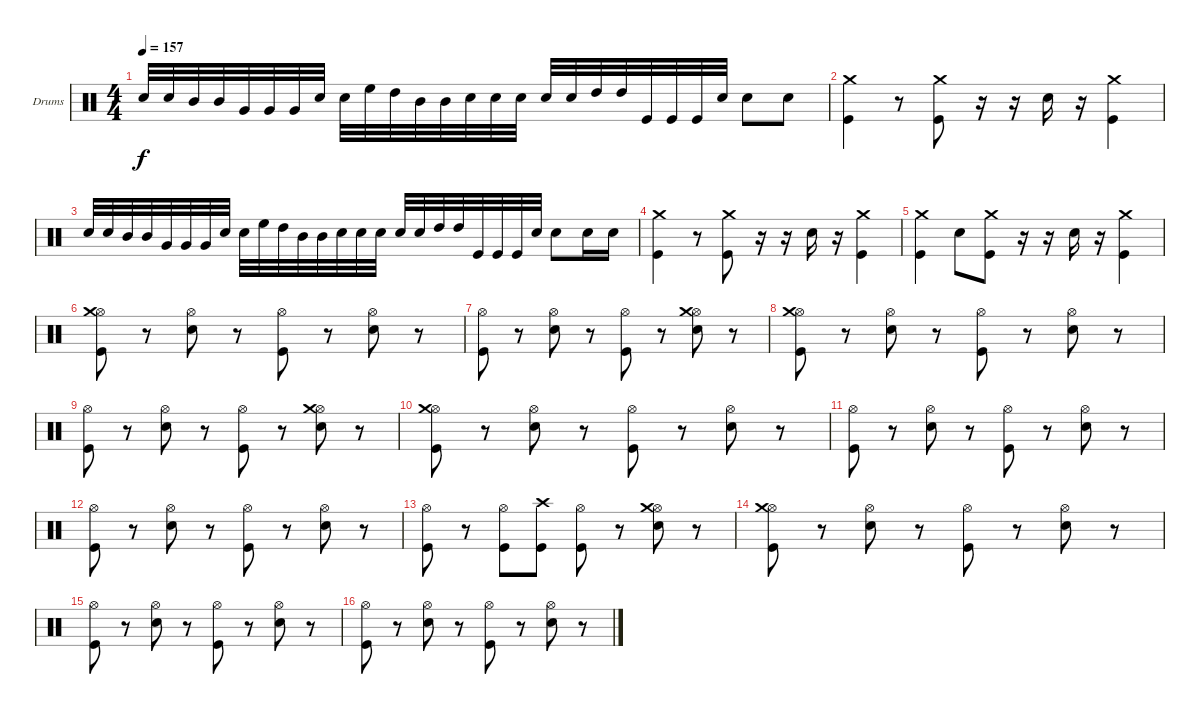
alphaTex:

\defaultSystemsLayout 4
\bracketExtendMode groupsimilarinstruments
\firstSystemTrackNameOrientation horizontal
\otherSystemsTrackNameOrientation horizontal
\track ("Drum" "Drums") {instrument percussion}
\staff {score}
\articulation defaults
\ts (4 4)
\tempo 157
\clef neutral
\ks c "Snare (hit) 2".32{dy f} "Snare (hit) 2".32 "Mid Tom (hit)".32 "Mid Tom (hit)".32 "Very Low Tom (hit)".32 "Very Low Tom (hit)".32 "Very Low Tom (hit)".32 "Snare (hit) 2".32 "Snare (hit) 2".32 "High Floor Tom (hit)".32 "High Tom (hit)".32 "Mid Tom (hit)".32 "Mid Tom (hit)".32 "Snare (hit) 2".32 "Snare (hit) 2".32 "Snare (hit) 2".32 "Snare (hit) 2".32 "Snare (hit) 2".32 "High Tom (hit)".32 "High Tom (hit)".32 "Kick (hit)".32 "Kick (hit)".32 "Kick (hit)".32 "Snare (hit) 2".32 "Snare (hit) 2".8 "Snare (hit) 2".8
|
("Crash medium (hit)" "Kick (hit)").4 r.8 ("Crash medium (hit)" "Kick (hit)").8 r.16 r.16 "Snare (hit) 2".16 r.16 ("Kick (hit)" "Crash medium (hit)").4 |
"Snare (hit) 2".32 "Snare (hit) 2".32 "Mid Tom (hit)".32 "Mid Tom (hit)".32 "Very Low Tom (hit)".32 "Very Low Tom (hit)".32 "Very Low Tom (hit)".32 "Snare (hit) 2".32 "Snare (hit) 2".32 "High Floor Tom (hit)".32 "High Tom (hit)".32 "Mid Tom (hit)".32 "Mid Tom (hit)".32 "Snare (hit) 2".32 "Snare (hit) 2".32 "Snare (hit) 2".32 "Snare (hit) 2".32 "Snare (hit) 2".32 "High Tom (hit)".32 "High Tom (hit)".32 "Kick (hit)".32 "Kick (hit)".32 "Kick (hit)".32 "Snare (hit) 2".32 "Snare (hit) 2".8 "Snare (hit) 2".16 "Snare (hit) 2".16 |
("Crash medium (hit)" "Kick (hit)").4 r.8 ("Crash medium (hit)" "Kick (hit)").8 r.16 r.16 "Snare (hit) 2".16 r.16 ("Kick (hit)" "Crash medium (hit)").4 |
("Crash medium (hit)" "Kick (hit)").4 "Snare (hit) 2".8 ("Crash medium (hit)" "Kick (hit)").8 r.16 r.16 "Snare (hit) 2".16 r.16 ("Kick (hit)" "Crash medium (hit)").4 |
("Hi-Hat (open)" "Kick (hit)" "Crash medium (hit)").8 r.8 ("Hi-Hat (open)" "Snare (hit) 2").8 r.8 ("Hi-Hat (open)" "Kick (hit)").8 r.8 ("Hi-Hat (open)" "Snare (hit) 2").8 r.8 |
("Hi-Hat (open)" "Kick (hit)").8 r.8 ("Hi-Hat (open)" "Snare (hit) 2").8 r.8 ("Hi-Hat (open)" "Kick (hit)").8 r.8 ("Hi-Hat (open)" "Snare (hit) 2" "Crash medium (hit)").8 r.8 |
("Hi-Hat (open)" "Crash medium (hit)" "Kick (hit)").8 r.8 ("Hi-Hat (open)" "Snare (hit) 2").8 r.8 ("Hi-Hat (open)" "Kick (hit)").8 r.8 ("Hi-Hat (open)" "Snare (hit) 2").8 r.8 |
("Hi-Hat (open)" "Kick (hit)").8 r.8 ("Hi-Hat (open)" "Snare (hit) 2").8 r.8 ("Hi-Hat (open)" "Kick (hit)").8 r.8 ("Hi-Hat (open)" "Snare (hit) 2" "Crash medium (hit)").8 r.8 |
("Hi-Hat (open)" "Kick (hit)" "Crash medium (hit)").8 r.8 ("Hi-Hat (open)" "Snare (hit) 2").8 r.8 ("Hi-Hat (open)" "Kick (hit)").8 r.8 ("Hi-Hat (open)" "Snare (hit) 2").8 r.8 |
("Hi-Hat (open)" "Kick (hit)").8 r.8 ("Hi-Hat (open)" "Snare (hit) 2").8 r.8 ("Hi-Hat (open)" "Kick (hit)").8 r.8 ("Hi-Hat (open)" "Snare (hit) 2").8 r.8 |
("Hi-Hat (open)" "Kick (hit)").8 r.8 ("Hi-Hat (open)" "Snare (hit) 2").8 r.8 ("Hi-Hat (open)" "Kick (hit)").8 r.8 ("Hi-Hat (open)" "Snare (hit) 2").8 r.8 |
("Hi-Hat (open)" "Kick (hit)").8 r.8 ("Hi-Hat (open)" "Kick (hit)").8 ("Kick (hit)" "Crash high (hit)").8 ("Hi-Hat (open)" "Kick (hit)").8 r.8 ("Hi-Hat (open)" "Snare (hit) 2" "Crash medium (hit)").8 r.8 |
("Hi-Hat (open)" "Kick (hit)" "Crash medium (hit)").8 r.8 ("Hi-Hat (open)" "Snare (hit) 2").8 r.8 ("Hi-Hat (open)" "Kick (hit)").8 r.8 ("Hi-Hat (open)" "Snare (hit) 2").8 r.8 |
("Hi-Hat (open)" "Kick (hit)").8 r.8 ("Hi-Hat (open)" "Snare (hit) 2").8 r.8 ("Hi-Hat (open)" "Kick (hit)").8 r.8 ("Hi-Hat (open)" "Snare (hit) 2").8 r.8 |
("Hi-Hat (open)" "Kick (hit)").8 r.8 ("Hi-Hat (open)" "Snare (hit) 2").8 r.8 ("Hi-Hat (open)" "Kick (hit)").8 r.8 ("Hi-Hat (open)" "Snare (hit) 2").8 r.8
